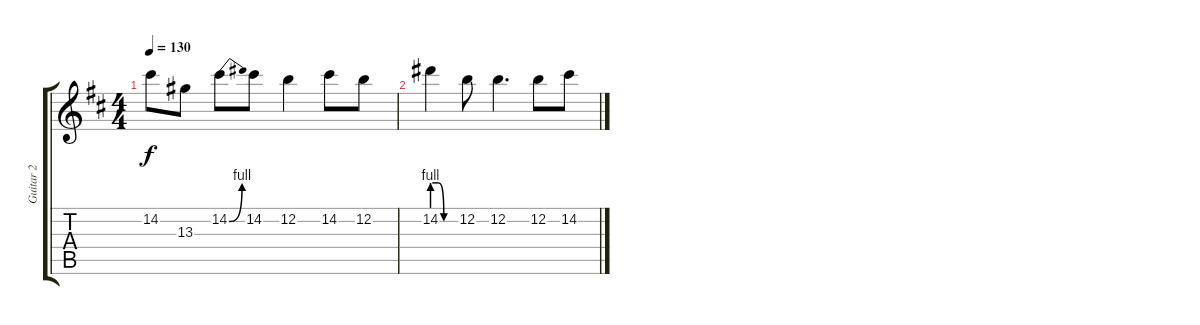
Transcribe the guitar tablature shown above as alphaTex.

\track ("Guitar 2" "Guitar 2") {instrument distortionguitar}
\staff {score tabs}
\tuning (E4 B3 G3 D3 A2 E2) {hide}
\ts (4 4)
\tempo 130
\clef g2
\ks d
14.2.8{dy f} 13.3.8 14.2{be (bend 0 0 60 4)}.8 14.2.8 12.2.4 14.2.8 12.2.8 |
14.2{be (custom 0 4 15 4 30 0 60 0)}.4 12.2.8 12.2.4{d} 12.2.8 14.2.8
